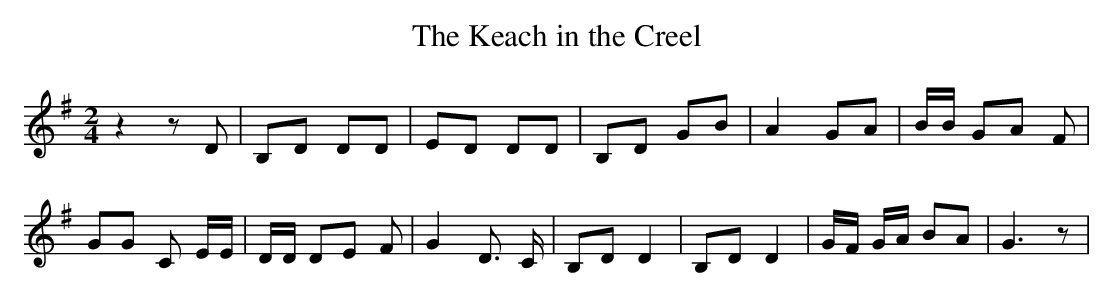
X:1
T:The Keach in the Creel
M:2/4
L:1/8
K:G
 z2 z D| B,D DD| ED DD| B,D GB| A2 GA| B/2B/2 GA F| GG C E/2E/2| D/2D/2 DE F|\
 G2 D3/2 C/2| B,D D2| B,D D2| G/2F/2 G/2A/2 BA| G3 z|
